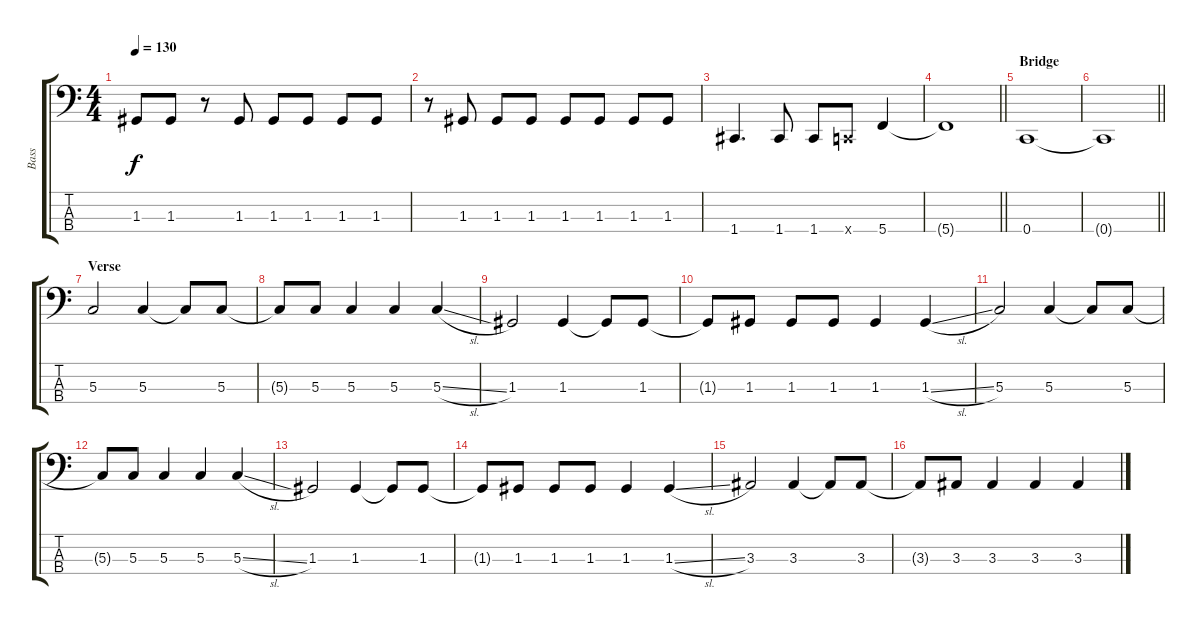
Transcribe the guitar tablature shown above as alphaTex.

\track ("Bass" "Bass") {instrument electricbassfinger}
\staff {score tabs}
\tuning (F2 C2 G1 C1) {hide}
\ts (4 4)
\tempo 130
\clef f4
\ks c
1.3.8{dy f} 1.3.8 r.8 1.3.8 1.3.8 1.3.8 1.3.8 1.3.8 |
r.8 1.3.8 1.3.8 1.3.8 1.3.8 1.3.8 1.3.8 1.3.8 |
1.4.4{d} 1.4.8 1.4.8 0.4{x}.8 5.4.4 |
\barLineRight lightlight
5.4{t}.1 |
\section ("" "Bridge")
0.4.1 |
\barLineRight lightlight
0.4{t}.1 |
\section ("" "Verse")
5.3.2 5.3.4 5.3{t}.8 5.3.8 |
5.3{t}.8 5.3.8 5.3.4 5.3.4 5.3{sl}.4 |
1.3.2 1.3.4 1.3{t}.8 1.3.8 |
1.3{t}.8 1.3.8 1.3.8 1.3.8 1.3.4 1.3{sl}.4 |
5.3.2 5.3.4 5.3{t}.8 5.3.8 |
5.3{t}.8 5.3.8 5.3.4 5.3.4 5.3{sl}.4 |
1.3.2 1.3.4 1.3{t}.8 1.3.8 |
1.3{t}.8 1.3.8 1.3.8 1.3.8 1.3.4 1.3{sl}.4 |
3.3.2 3.3.4 3.3{t}.8 3.3.8 |
3.3{t}.8 3.3.8 3.3.4 3.3.4 3.3{sl}.4
